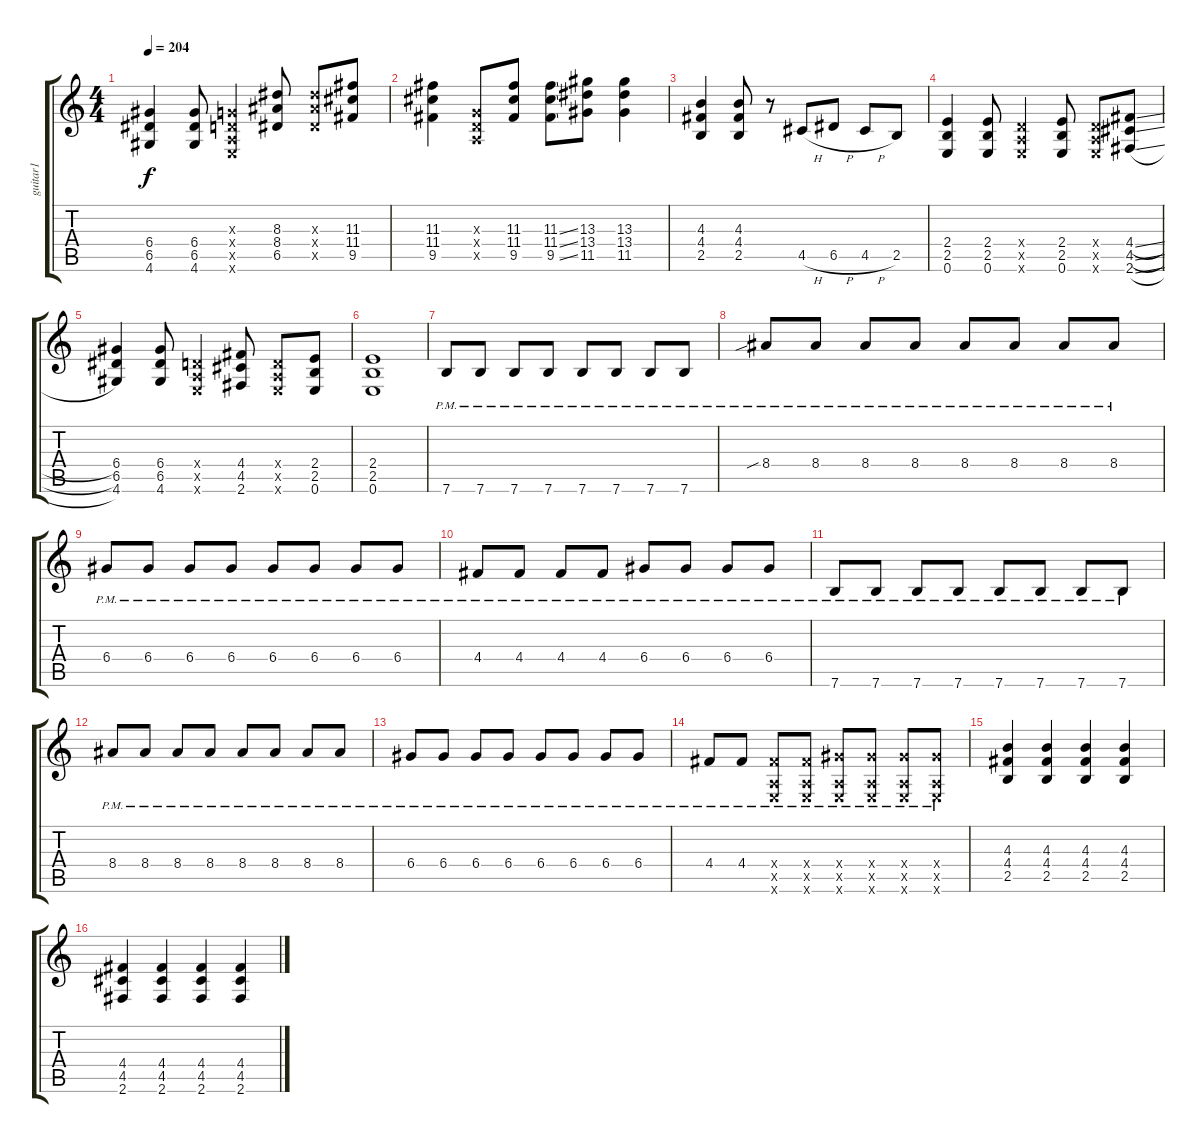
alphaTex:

\track ("guitar1" "guitar1") {instrument overdrivenguitar}
\staff {score tabs}
\tuning (E4 B3 G3 D3 A2 E2) {hide}
\ts (4 4)
\tempo 204
\clef g2
\ks c
(6.4 6.5 4.6).4{dy f} (6.4 6.5 4.6).8 (0.3{x} 0.4{x} 0.5{x} 0.6{x}).4 (8.3 8.4 6.5).8 (8.3{x} 8.4{x} 6.5{x}).8 (11.3 11.4 9.5).8 |
(11.3 11.4 9.5).4 (0.3{x} 0.4{x} 0.5{x}).8 (11.3 11.4 9.5).8 (11.3{ss} 11.4{ss} 9.5{ss}).8 (13.3 13.4 11.5).8 (13.3 13.4 11.5).4 |
(4.3 4.4 2.5).4 (4.3 4.4 2.5).8 r.8 4.5{h}.8 6.5{h}.8 4.5{h}.8 2.5.8 |
(2.4 2.5 0.6).4 (2.4 2.5 0.6).8 (0.4{x} 0.5{x} 0.6{x}).4 (2.4 2.5 0.6).8 (0.4{x} 0.5{x} 0.6{x}).8 (4.4{sl} 4.5{sl} 2.6{sl}).8 |
(6.4 6.5 4.6).4 (6.4 6.5 4.6).8 (0.4{x} 0.5{x} 0.6{x}).4 (4.4 4.5 2.6).8 (0.4{x} 0.5{x} 0.6{x}).8 (2.4 2.5 0.6).8 |
(2.4 2.5 0.6).1 |
7.6{pm}.8 7.6{pm}.8 7.6{pm}.8 7.6{pm}.8 7.6{pm}.8 7.6{pm}.8 7.6{pm}.8 7.6{pm}.8 |
8.4{sib pm}.8 8.4{pm}.8 8.4{pm}.8 8.4{pm}.8 8.4{pm}.8 8.4{pm}.8 8.4{pm}.8 8.4{pm}.8 |
6.4{pm}.8 6.4{pm}.8 6.4{pm}.8 6.4{pm}.8 6.4{pm}.8 6.4{pm}.8 6.4{pm}.8 6.4{pm}.8 |
4.4{pm}.8 4.4{pm}.8 4.4{pm}.8 4.4{pm}.8 6.4{pm}.8 6.4{pm}.8 6.4{pm}.8 6.4{pm}.8 |
7.6{pm}.8 7.6{pm}.8 7.6{pm}.8 7.6{pm}.8 7.6{pm}.8 7.6{pm}.8 7.6{pm}.8 7.6{pm}.8 |
8.4{pm}.8 8.4{pm}.8 8.4{pm}.8 8.4{pm}.8 8.4{pm}.8 8.4{pm}.8 8.4{pm}.8 8.4{pm}.8 |
6.4{pm}.8 6.4{pm}.8 6.4{pm}.8 6.4{pm}.8 6.4{pm}.8 6.4{pm}.8 6.4{pm}.8 6.4{pm}.8 |
4.4{pm}.8 4.4{pm}.8 (4.4{pm x} 0.5{x} 0.6{x}).8 (4.4{pm x} 0.5{x} 0.6{x}).8 (6.4{pm x} 0.5{x} 0.6{x}).8 (6.4{pm x} 0.5{x} 0.6{x}).8 (6.4{pm x} 0.5{x} 0.6{x}).8 (6.4{pm x} 0.5{x} 0.6{x}).8 |
(4.3 4.4 2.5).4 (4.3 4.4 2.5).4 (4.3 4.4 2.5).4 (4.3 4.4 2.5).4 |
(4.4 4.5 2.6).4 (4.4 4.5 2.6).4 (4.4 4.5 2.6).4 (4.4 4.5 2.6).4
